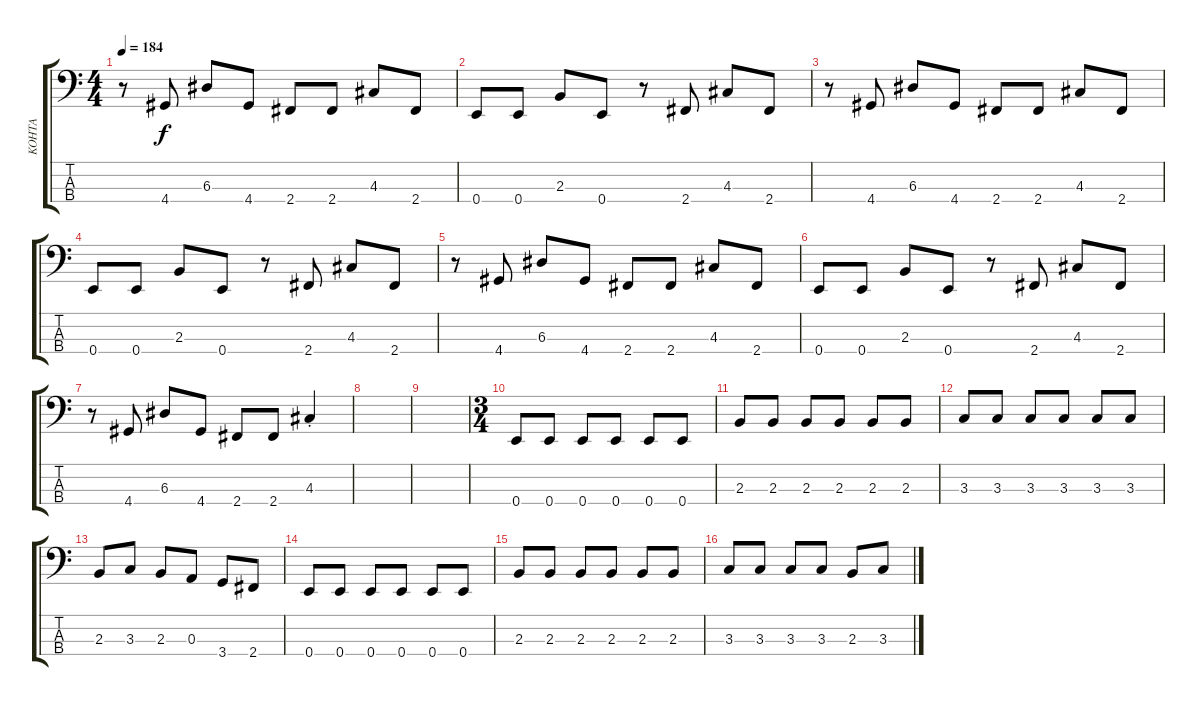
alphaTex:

\track ("KOHTA" "KOHTA") {instrument electricbasspick}
\staff {score tabs}
\tuning (G2 D2 A1 E1) {hide}
\ts (4 4)
\tempo 184
\clef f4
\ks c
r.8{dy f} 4.4.8 6.3.8 4.4.8 2.4.8 2.4.8 4.3.8 2.4.8 |
0.4.8 0.4.8 2.3.8 0.4.8 r.8 2.4.8 4.3.8 2.4.8 |
r.8 4.4.8 6.3.8 4.4.8 2.4.8 2.4.8 4.3.8 2.4.8 |
0.4.8 0.4.8 2.3.8 0.4.8 r.8 2.4.8 4.3.8 2.4.8 |
r.8 4.4.8 6.3.8 4.4.8 2.4.8 2.4.8 4.3.8 2.4.8 |
0.4.8 0.4.8 2.3.8 0.4.8 r.8 2.4.8 4.3.8 2.4.8 |
r.8 4.4.8 6.3.8 4.4.8 2.4.8 2.4.8 4.3{st}.4 |
|
|
\ts (3 4)
0.4.8 0.4.8 0.4.8 0.4.8 0.4.8 0.4.8 |
2.3.8 2.3.8 2.3.8 2.3.8 2.3.8 2.3.8 |
3.3.8 3.3.8 3.3.8 3.3.8 3.3.8 3.3.8 |
2.3.8 3.3.8 2.3.8 0.3.8 3.4.8 2.4.8 |
0.4.8 0.4.8 0.4.8 0.4.8 0.4.8 0.4.8 |
2.3.8 2.3.8 2.3.8 2.3.8 2.3.8 2.3.8 |
3.3.8 3.3.8 3.3.8 3.3.8 2.3.8 3.3.8
